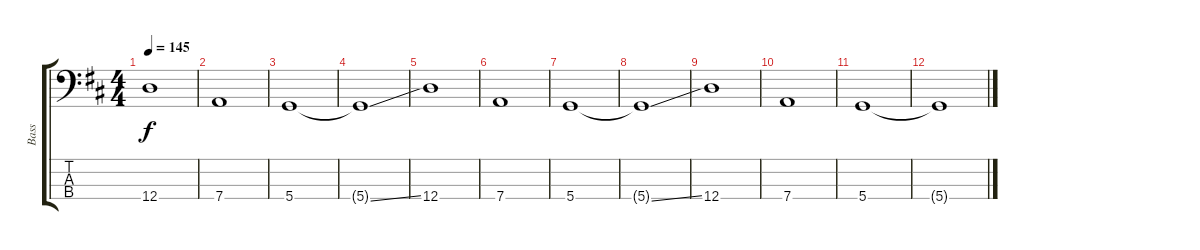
\track ("Bass" "Bass") {instrument electricbassfinger}
\staff {score tabs}
\tuning (G2 D2 A1 D1) {hide}
\ts (4 4)
\tempo 145
\clef f4
\ks d
12.4.1{dy f} |
7.4.1 |
5.4.1 |
5.4{ss t}.1 |
12.4.1 |
7.4.1 |
5.4.1 |
5.4{ss t}.1 |
12.4.1 |
7.4.1 |
5.4.1 |
5.4{t}.1
